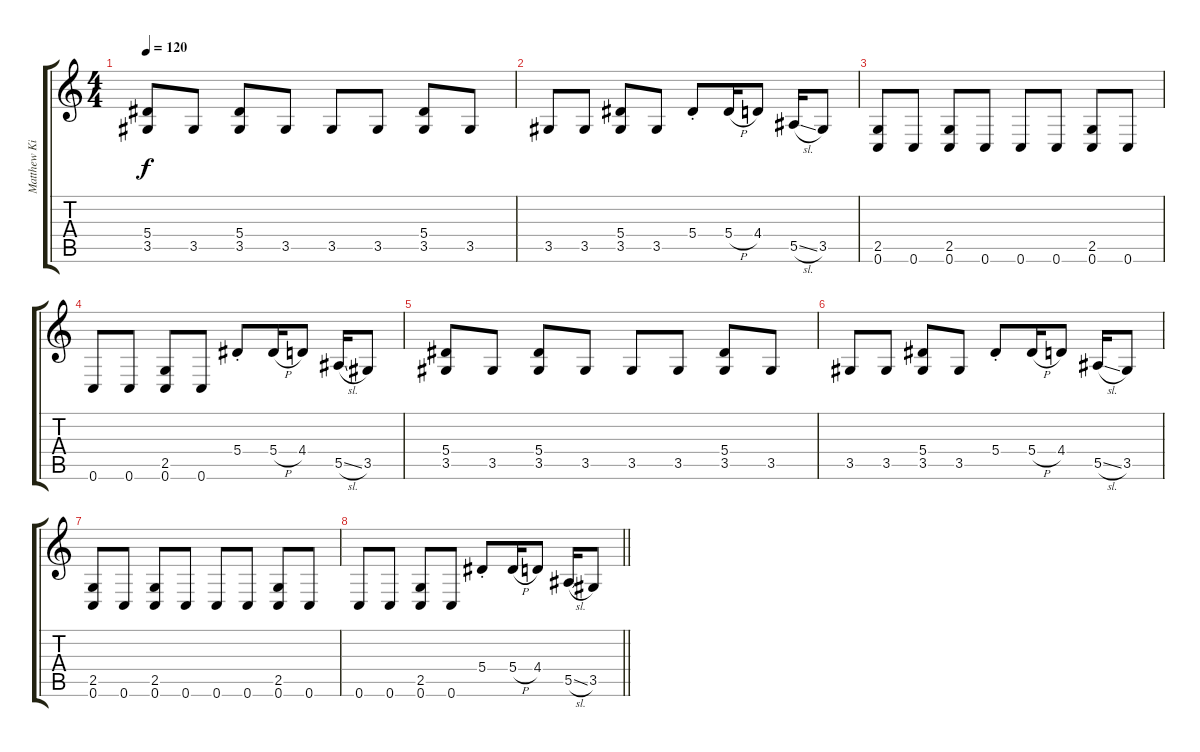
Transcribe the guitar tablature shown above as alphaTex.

\track ("Matthew Kiichi Heafy" "Matthew Ki") {instrument distortionguitar}
\staff {score tabs}
\tuning (C4 G3 Eb3 Bb2 F2 C2) {hide}
\ts (4 4)
\tempo 120
\clef g2
\ks c
(5.4 3.5).8{dy f} 3.5.8 (5.4 3.5).8 3.5.8 3.5.8 3.5.8 (5.4 3.5).8 3.5.8 |
3.5.8 3.5.8 (5.4 3.5).8 3.5.8 5.4{st}.8 5.4{h}.16 4.4.8 5.5{sl}.16 3.5.8 |
(2.5 0.6).8 0.6.8 (2.5 0.6).8 0.6.8 0.6.8 0.6.8 (2.5 0.6).8 0.6.8 |
0.6.8 0.6.8 (2.5 0.6).8 0.6.8 5.4{st}.8 5.4{h}.16 4.4.8 5.5{sl}.16 3.5.8 |
(5.4 3.5).8 3.5.8 (5.4 3.5).8 3.5.8 3.5.8 3.5.8 (5.4 3.5).8 3.5.8 |
3.5.8 3.5.8 (5.4 3.5).8 3.5.8 5.4{st}.8 5.4{h}.16 4.4.8 5.5{sl}.16 3.5.8 |
(2.5 0.6).8 0.6.8 (2.5 0.6).8 0.6.8 0.6.8 0.6.8 (2.5 0.6).8 0.6.8 |
\barLineRight lightlight
0.6.8 0.6.8 (2.5 0.6).8 0.6.8 5.4{st}.8 5.4{h}.16 4.4.8 5.5{sl}.16 3.5.8
